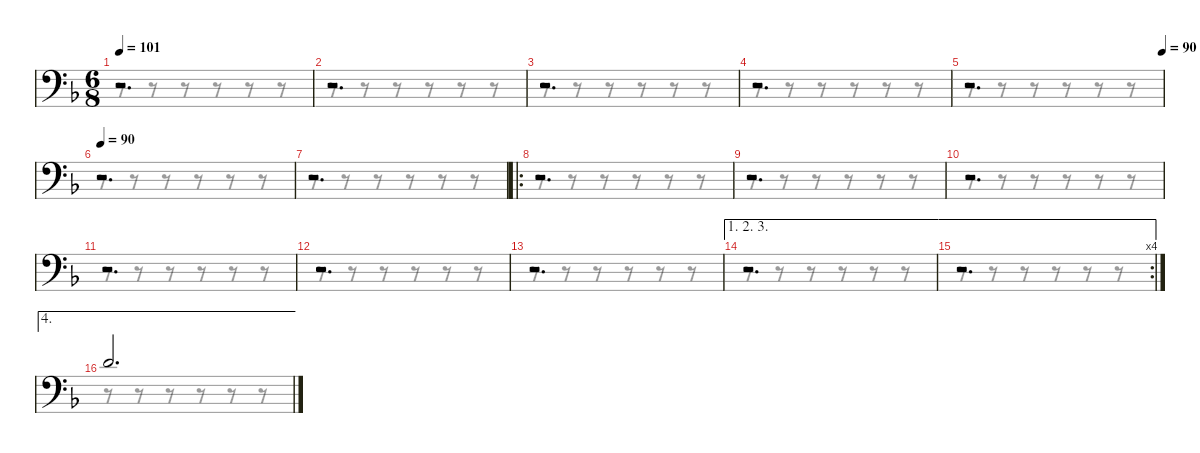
\defaultSystemsLayout 4
\hideDynamics
\bracketExtendMode nobrackets
\singleTrackTrackNamePolicy hidden
\multiTrackTrackNamePolicy hidden
\otherSystemsTrackNameOrientation horizontal
\track ("Backing Vocals" "ob.") {instrument oboe}
\staff {score}
\tuning (E4 A3 F3 D3 A2 D2)
\voice
\ts (6 8)
\tempo 101
\clef f4
\ks dminor
r.2{d dy mf} |
r.2{d} |
r.2{d} |
r.2{d} |
\tempo (90 1)
r.2{d} |
\tempo 90
r.2{d} |
r.2{d} |
\ro
r.2{d} |
r.2{d} |
r.2{d} |
r.2{d} |
r.2{d} |
r.2{d} |
\ae (1 2 3)
r.2{d} |
\ae (1 2 3)
\rc 4
r.2{d} |
\ae 4
5.2{acc forcenatural}.2{d dy f}
\voice
\clef f4
\ottava regular
\simile none
\ks dminor
r.8{dy mf} r.8 r.8 r.8 r.8 r.8 |
r.8 r.8 r.8 r.8 r.8 r.8 |
r.8 r.8 r.8 r.8 r.8 r.8 |
r.8 r.8 r.8 r.8 r.8 r.8 |
r.8 r.8 r.8 r.8 r.8 r.8 |
r.8 r.8 r.8 r.8 r.8 r.8 |
r.8 r.8 r.8 r.8 r.8 r.8 |
r.8 r.8 r.8 r.8 r.8 r.8 |
r.8 r.8 r.8 r.8 r.8 r.8 |
r.8 r.8 r.8 r.8 r.8 r.8 |
r.8 r.8 r.8 r.8 r.8 r.8 |
r.8 r.8 r.8 r.8 r.8 r.8 |
r.8 r.8 r.8 r.8 r.8 r.8 |
r.8 r.8 r.8 r.8 r.8 r.8 |
r.8 r.8 r.8 r.8 r.8 r.8 |
r.8 r.8 r.8 r.8 r.8 r.8
